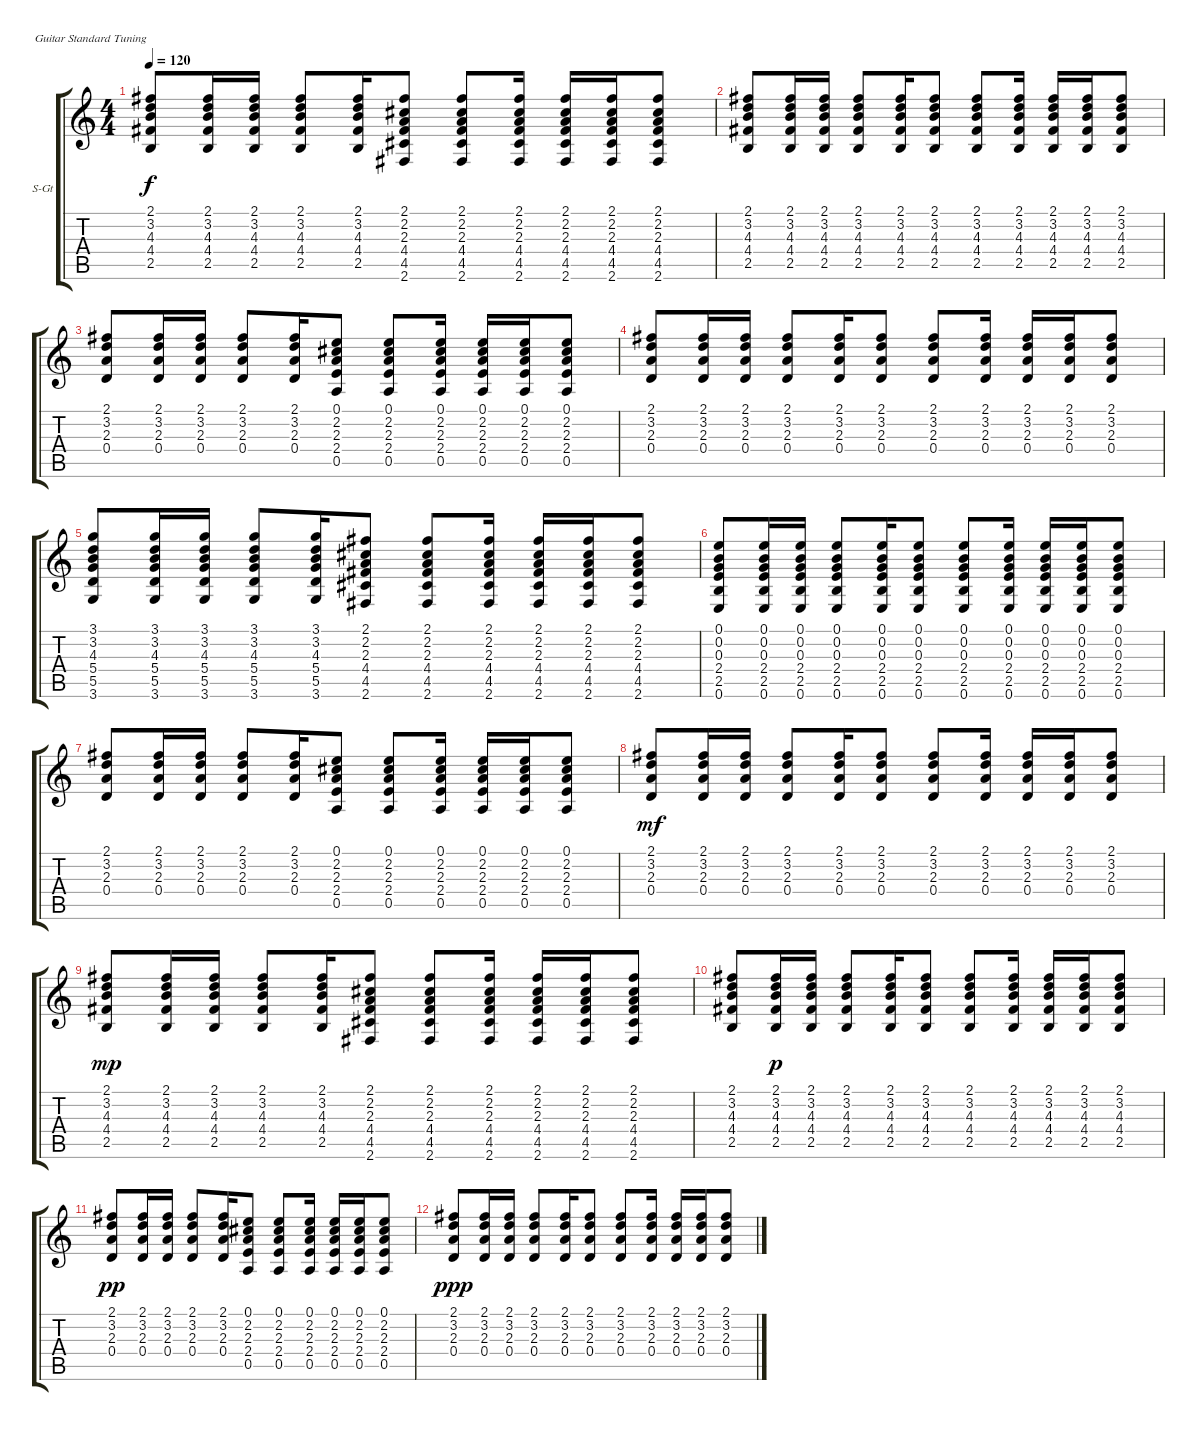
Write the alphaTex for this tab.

\defaultSystemsLayout 4
\bracketExtendMode groupsimilarinstruments
\firstSystemTrackNameOrientation horizontal
\otherSystemsTrackNameOrientation horizontal
\track ("Steel Guitar" "S-Gt") {instrument acousticguitarsteel}
\staff {score tabs}
\tuning (E4 B3 G3 D3 A2 E2)
\ts (4 4)
\tempo 120
\clef g2
\ks c
(2.1 3.2 4.3 4.4 2.5).8{dy f} (2.1 3.2 4.3 4.4 2.5).16 (2.1 3.2 4.3 4.4 2.5).16 (2.1 3.2 4.3 4.4 2.5).8 (2.1 3.2 4.3 4.4 2.5).16 (2.1 2.2 2.3 4.4 4.5 2.6).8 (2.1 2.2 2.3 4.4 4.5 2.6).8 (2.1 2.2 2.3 4.4 4.5 2.6).16 (2.1 2.2 2.3 4.4 4.5 2.6).16 (2.1 2.2 2.3 4.4 4.5 2.6).16 (2.1 2.2 2.3 4.4 4.5 2.6).8 |
(2.1 3.2 4.3 4.4 2.5).8 (2.1 3.2 4.3 4.4 2.5).16 (2.1 3.2 4.3 4.4 2.5).16 (2.1 3.2 4.3 4.4 2.5).8 (2.1 3.2 4.3 4.4 2.5).16 (2.1 3.2 4.3 4.4 2.5).8 (2.1 3.2 4.3 4.4 2.5).8 (2.1 3.2 4.3 4.4 2.5).16 (2.1 3.2 4.3 4.4 2.5).16 (2.1 3.2 4.3 4.4 2.5).16 (2.1 3.2 4.3 4.4 2.5).8 |
(2.1 3.2 2.3 0.4).8 (2.1 3.2 2.3 0.4).16 (2.1 3.2 2.3 0.4).16 (2.1 3.2 2.3 0.4).8 (2.1 3.2 2.3 0.4).16 (0.1 2.2 2.3 2.4 0.5).8 (0.1 2.2 2.3 2.4 0.5).8 (0.1 2.2 2.3 2.4 0.5).16 (0.1 2.2 2.3 2.4 0.5).16 (0.1 2.2 2.3 2.4 0.5).16 (0.1 2.2 2.3 2.4 0.5).8 |
(2.1 3.2 2.3 0.4).8 (2.1 3.2 2.3 0.4).16 (2.1 3.2 2.3 0.4).16 (2.1 3.2 2.3 0.4).8 (2.1 3.2 2.3 0.4).16 (2.1 3.2 2.3 0.4).8 (2.1 3.2 2.3 0.4).8 (2.1 3.2 2.3 0.4).16 (2.1 3.2 2.3 0.4).16 (2.1 3.2 2.3 0.4).16 (2.1 3.2 2.3 0.4).8 |
(3.1 3.2 4.3 5.4 5.5 3.6).8 (3.1 3.2 4.3 5.4 5.5 3.6).16 (3.1 3.2 4.3 5.4 5.5 3.6).16 (3.1 3.2 4.3 5.4 5.5 3.6).8 (3.1 3.2 4.3 5.4 5.5 3.6).16 (2.1 2.2 2.3 4.4 4.5 2.6).8 (2.1 2.2 2.3 4.4 4.5 2.6).8 (2.1 2.2 2.3 4.4 4.5 2.6).16 (2.1 2.2 2.3 4.4 4.5 2.6).16 (2.1 2.2 2.3 4.4 4.5 2.6).16 (2.1 2.2 2.3 4.4 4.5 2.6).8 |
(0.1 0.2 0.3 2.4 2.5 0.6).8 (0.1 0.2 0.3 2.4 2.5 0.6).16 (0.1 0.2 0.3 2.4 2.5 0.6).16 (0.1 0.2 0.3 2.4 2.5 0.6).8 (0.1 0.2 0.3 2.4 2.5 0.6).16 (0.1 0.2 0.3 2.4 2.5 0.6).8 (0.1 0.2 0.3 2.4 2.5 0.6).8 (0.1 0.2 0.3 2.4 2.5 0.6).16 (0.1 0.2 0.3 2.4 2.5 0.6).16 (0.1 0.2 0.3 2.4 2.5 0.6).16 (0.1 0.2 0.3 2.4 2.5 0.6).8 |
(2.1 3.2 2.3 0.4).8 (2.1 3.2 2.3 0.4).16 (2.1 3.2 2.3 0.4).16 (2.1 3.2 2.3 0.4).8 (2.1 3.2 2.3 0.4).16 (0.1 2.2 2.3 2.4 0.5).8 (0.1 2.2 2.3 2.4 0.5).8 (0.1 2.2 2.3 2.4 0.5).16 (0.1 2.2 2.3 2.4 0.5).16 (0.1 2.2 2.3 2.4 0.5).16 (0.1 2.2 2.3 2.4 0.5).8 |
(2.1 3.2 2.3 0.4).8{dy mf} (2.1 3.2 2.3 0.4).16 (2.1 3.2 2.3 0.4).16 (2.1 3.2 2.3 0.4).8 (2.1 3.2 2.3 0.4).16 (2.1 3.2 2.3 0.4).8 (2.1 3.2 2.3 0.4).8 (2.1 3.2 2.3 0.4).16 (2.1 3.2 2.3 0.4).16 (2.1 3.2 2.3 0.4).16 (2.1 3.2 2.3 0.4).8 |
(2.1 3.2 4.3 4.4 2.5).8{dy mp} (2.1 3.2 4.3 4.4 2.5).16 (2.1 3.2 4.3 4.4 2.5).16 (2.1 3.2 4.3 4.4 2.5).8 (2.1 3.2 4.3 4.4 2.5).16 (2.1 2.2 2.3 4.4 4.5 2.6).8 (2.1 2.2 2.3 4.4 4.5 2.6).8 (2.1 2.2 2.3 4.4 4.5 2.6).16 (2.1 2.2 2.3 4.4 4.5 2.6).16 (2.1 2.2 2.3 4.4 4.5 2.6).16 (2.1 2.2 2.3 4.4 4.5 2.6).8 |
(2.1 3.2 4.3 4.4 2.5).8 (2.1 3.2 4.3 4.4 2.5).16{dy p} (2.1 3.2 4.3 4.4 2.5).16 (2.1 3.2 4.3 4.4 2.5).8 (2.1 3.2 4.3 4.4 2.5).16 (2.1 3.2 4.3 4.4 2.5).8 (2.1 3.2 4.3 4.4 2.5).8 (2.1 3.2 4.3 4.4 2.5).16 (2.1 3.2 4.3 4.4 2.5).16 (2.1 3.2 4.3 4.4 2.5).16 (2.1 3.2 4.3 4.4 2.5).8 |
(2.1 3.2 2.3 0.4).8{dy pp} (2.1 3.2 2.3 0.4).16 (2.1 3.2 2.3 0.4).16 (2.1 3.2 2.3 0.4).8 (2.1 3.2 2.3 0.4).16 (0.1 2.2 2.3 2.4 0.5).8 (0.1 2.2 2.3 2.4 0.5).8 (0.1 2.2 2.3 2.4 0.5).16 (0.1 2.2 2.3 2.4 0.5).16 (0.1 2.2 2.3 2.4 0.5).16 (0.1 2.2 2.3 2.4 0.5).8 |
(2.1 3.2 2.3 0.4).8{dy ppp} (2.1 3.2 2.3 0.4).16 (2.1 3.2 2.3 0.4).16 (2.1 3.2 2.3 0.4).8 (2.1 3.2 2.3 0.4).16 (2.1 3.2 2.3 0.4).8 (2.1 3.2 2.3 0.4).8 (2.1 3.2 2.3 0.4).16 (2.1 3.2 2.3 0.4).16 (2.1 3.2 2.3 0.4).16 (2.1 3.2 2.3 0.4).8
